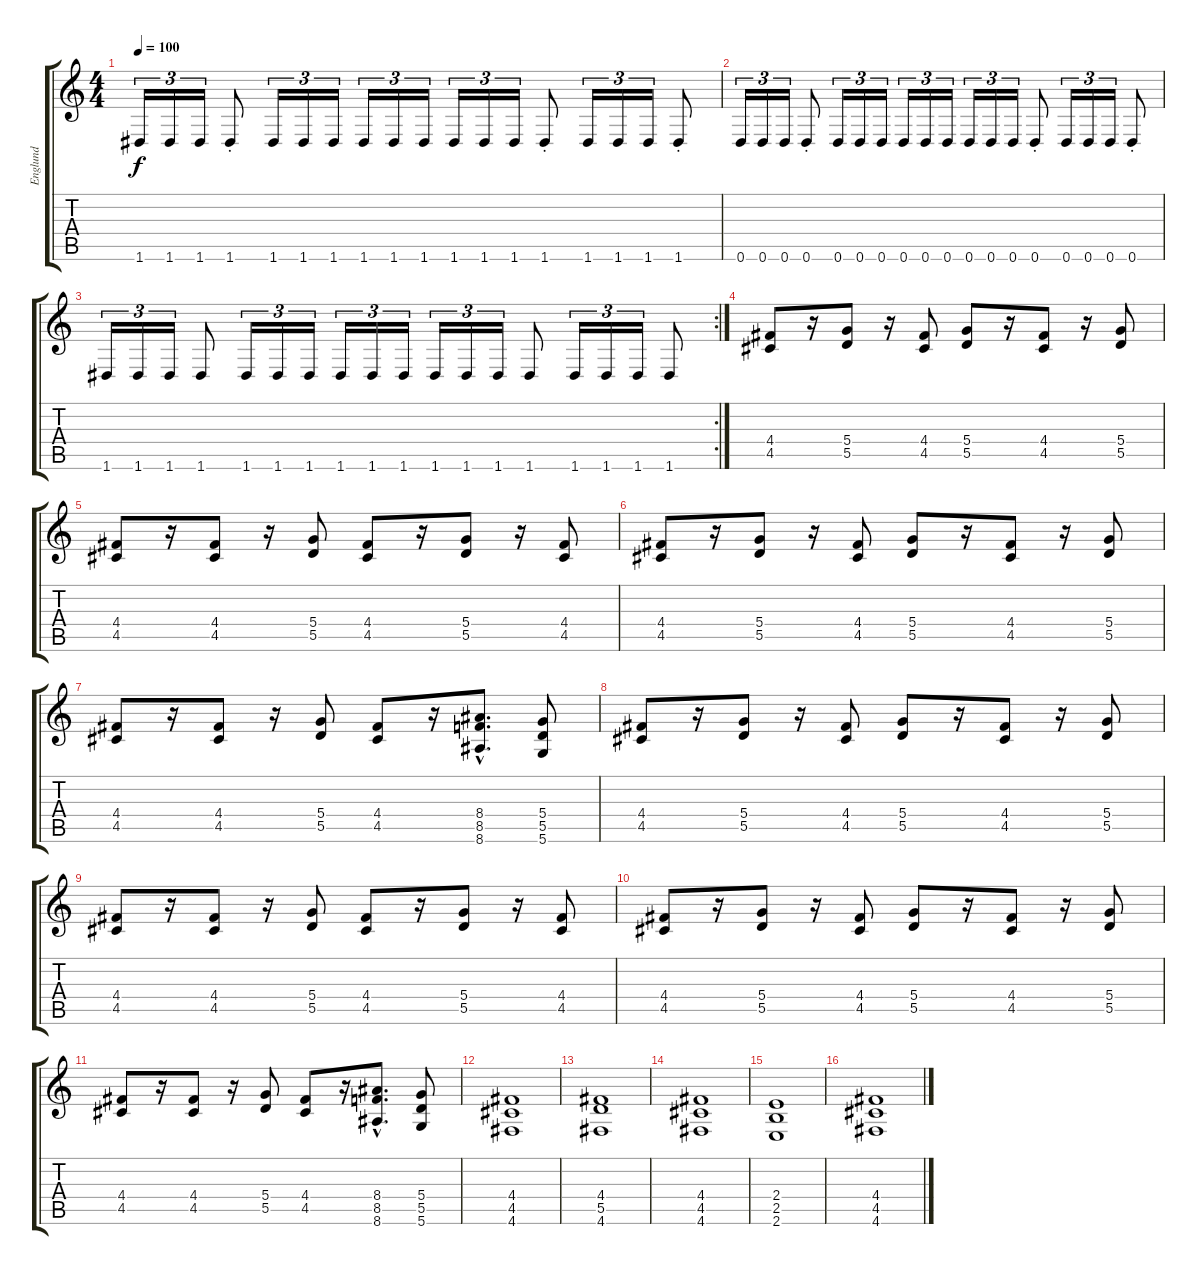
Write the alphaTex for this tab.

\track ("Englund" "Englund") {instrument overdrivenguitar}
\staff {score tabs}
\tuning (E4 B3 G3 D3 A2 D2) {hide}
\ts (4 4)
\tempo 100
\clef g2
\ks c
1.6.16{tu (3 2) dy f} 1.6.16{tu (3 2)} 1.6.16{tu (3 2)} 1.6{st}.8 1.6.16{tu (3 2)} 1.6.16{tu (3 2)} 1.6.16{tu (3 2)} 1.6.16{tu (3 2)} 1.6.16{tu (3 2)} 1.6.16{tu (3 2)} 1.6.16{tu (3 2)} 1.6.16{tu (3 2)} 1.6.16{tu (3 2)} 1.6{st}.8 1.6.16{tu (3 2)} 1.6.16{tu (3 2)} 1.6.16{tu (3 2)} 1.6{st}.8 |
0.6.16{tu (3 2)} 0.6.16{tu (3 2)} 0.6.16{tu (3 2)} 0.6{st}.8 0.6.16{tu (3 2)} 0.6.16{tu (3 2)} 0.6.16{tu (3 2)} 0.6.16{tu (3 2)} 0.6.16{tu (3 2)} 0.6.16{tu (3 2)} 0.6.16{tu (3 2)} 0.6.16{tu (3 2)} 0.6.16{tu (3 2)} 0.6{st}.8 0.6.16{tu (3 2)} 0.6.16{tu (3 2)} 0.6.16{tu (3 2)} 0.6{st}.8 |
\rc 2
1.6.16{tu (3 2)} 1.6.16{tu (3 2)} 1.6.16{tu (3 2)} 1.6.8 1.6.16{tu (3 2)} 1.6.16{tu (3 2)} 1.6.16{tu (3 2)} 1.6.16{tu (3 2)} 1.6.16{tu (3 2)} 1.6.16{tu (3 2)} 1.6.16{tu (3 2)} 1.6.16{tu (3 2)} 1.6.16{tu (3 2)} 1.6.8 1.6.16{tu (3 2)} 1.6.16{tu (3 2)} 1.6.16{tu (3 2)} 1.6.8 |
(4.4 4.5).8 r.16 (5.4 5.5).8 r.16 (4.4 4.5).8 (5.4 5.5).8 r.16 (4.4 4.5).8 r.16 (5.4 5.5).8 |
(4.4 4.5).8 r.16 (4.4 4.5).8 r.16 (5.4 5.5).8 (4.4 4.5).8 r.16 (5.4 5.5).8 r.16 (4.4 4.5).8 |
(4.4 4.5).8 r.16 (5.4 5.5).8 r.16 (4.4 4.5).8 (5.4 5.5).8 r.16 (4.4 4.5).8 r.16 (5.4 5.5).8 |
(4.4 4.5).8 r.16 (4.4 4.5).8 r.16 (5.4 5.5).8 (4.4 4.5).8 r.16 (8.4{hac} 8.5{hac} 8.6{hac}).8{d} (5.4 5.5 5.6).8 |
(4.4 4.5).8 r.16 (5.4 5.5).8 r.16 (4.4 4.5).8 (5.4 5.5).8 r.16 (4.4 4.5).8 r.16 (5.4 5.5).8 |
(4.4 4.5).8 r.16 (4.4 4.5).8 r.16 (5.4 5.5).8 (4.4 4.5).8 r.16 (5.4 5.5).8 r.16 (4.4 4.5).8 |
(4.4 4.5).8 r.16 (5.4 5.5).8 r.16 (4.4 4.5).8 (5.4 5.5).8 r.16 (4.4 4.5).8 r.16 (5.4 5.5).8 |
(4.4 4.5).8 r.16 (4.4 4.5).8 r.16 (5.4 5.5).8 (4.4 4.5).8 r.16 (8.4{hac} 8.5{hac} 8.6{hac}).8{d} (5.4 5.5 5.6).8 |
(4.4 4.5 4.6).1 |
(4.4 5.5 4.6).1 |
(4.4 4.5 4.6).1 |
(2.4 2.5 2.6).1 |
(4.4 4.5 4.6).1
